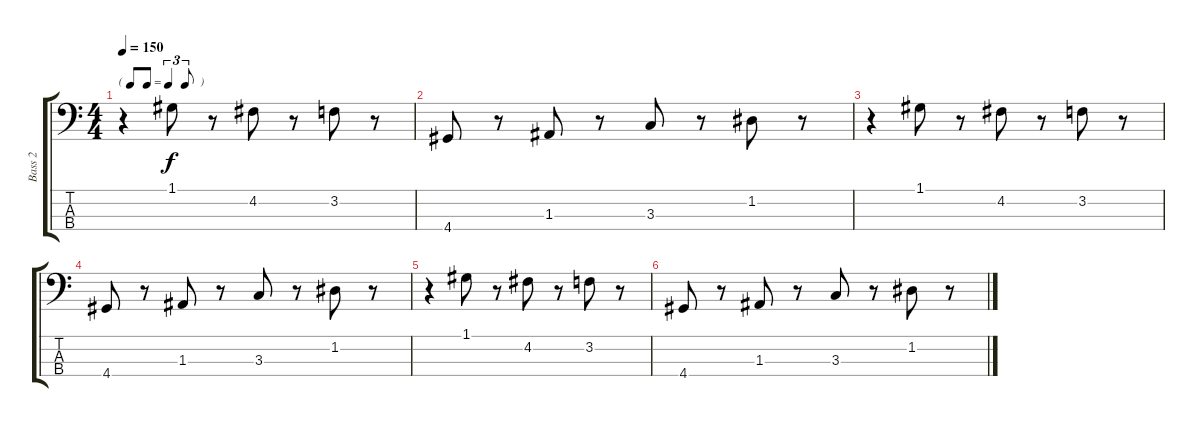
\track ("Bass 2" "Bass 2") {instrument electricbassfinger}
\staff {score tabs}
\tuning (G2 D2 A1 E1) {hide}
\ts (4 4)
\tf triplet8th
\tempo 150
\clef f4
\ks c
r.4{dy f} 1.1.8 r.8 4.2.8 r.8 3.2.8 r.8 |
4.4.8 r.8 1.3.8 r.8 3.3.8 r.8 1.2.8 r.8 |
r.4 1.1.8 r.8 4.2.8 r.8 3.2.8 r.8 |
4.4.8 r.8 1.3.8 r.8 3.3.8 r.8 1.2.8 r.8 |
r.4{volume 0} 1.1.8 r.8 4.2.8 r.8 3.2.8 r.8 |
4.4.8 r.8 1.3.8 r.8 3.3.8 r.8 1.2.8 r.8
